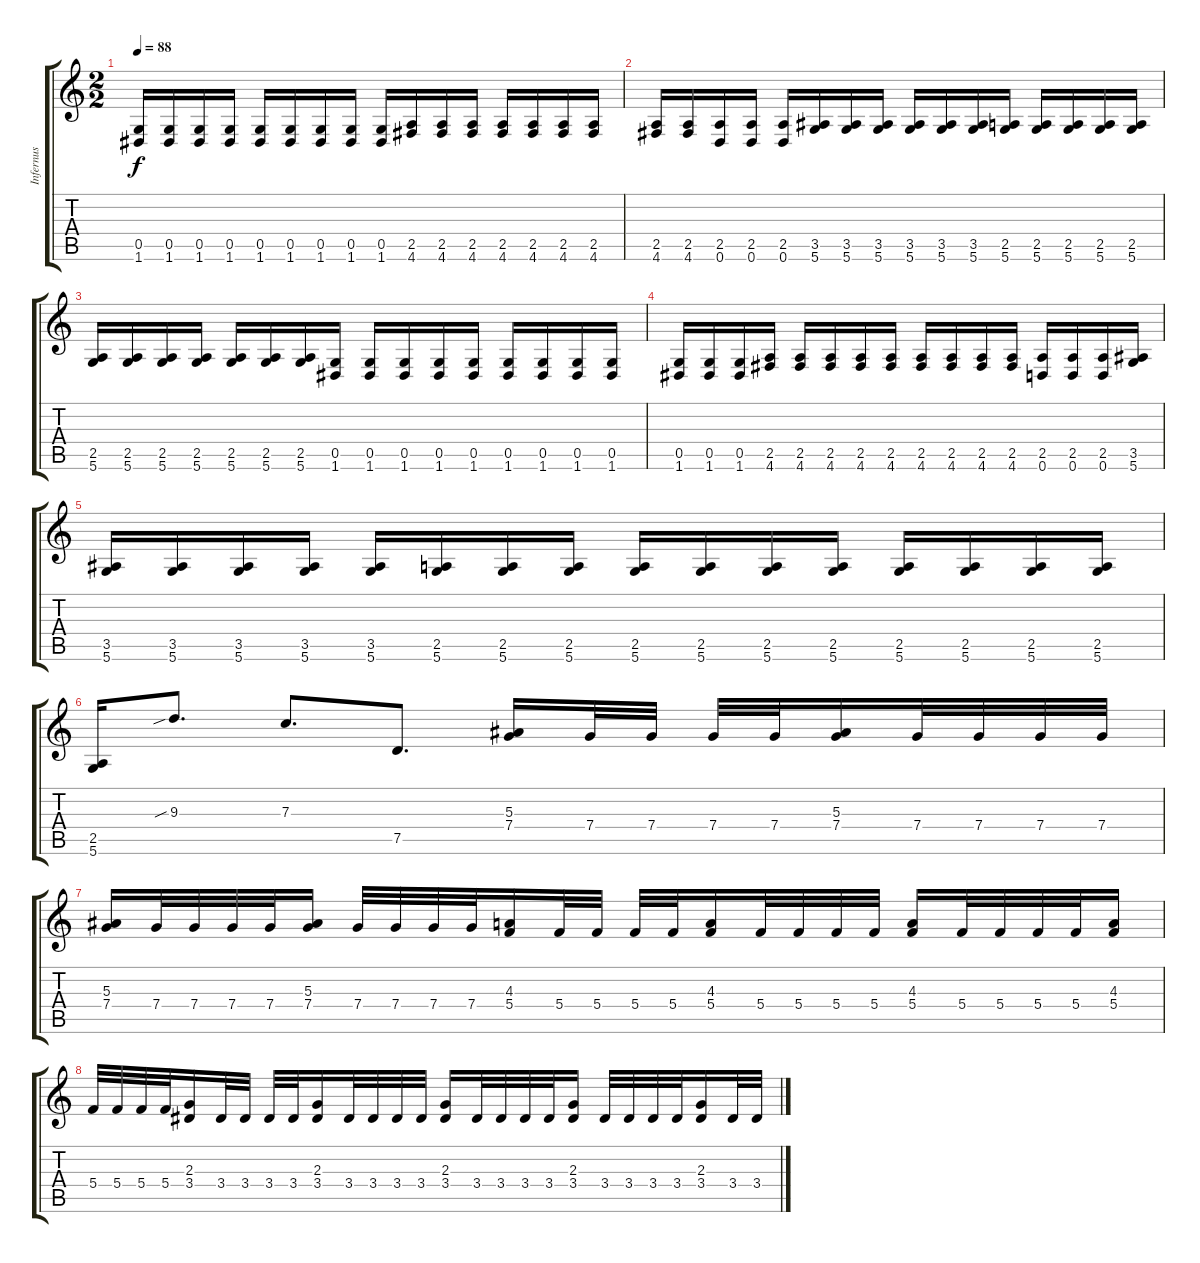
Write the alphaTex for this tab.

\track ("Infernus" "Infernus") {instrument distortionguitar}
\staff {score tabs}
\tuning (D4 A3 F3 C3 G2 D2) {hide}
\ts (2 2)
\tempo 88
\clef g2
\ks c
(0.5 1.6).16{dy f} (0.5 1.6).16 (0.5 1.6).16 (0.5 1.6).16 (0.5 1.6).16 (0.5 1.6).16 (0.5 1.6).16 (0.5 1.6).16 (0.5 1.6).16 (2.5 4.6).16 (2.5 4.6).16 (2.5 4.6).16 (2.5 4.6).16 (2.5 4.6).16 (2.5 4.6).16 (2.5 4.6).16 |
(2.5 4.6).16 (2.5 4.6).16 (2.5 0.6).16 (2.5 0.6).16 (2.5 0.6).16 (3.5 5.6).16 (3.5 5.6).16 (3.5 5.6).16 (3.5 5.6).16 (3.5 5.6).16 (3.5 5.6).16 (2.5 5.6).16 (2.5 5.6).16 (2.5 5.6).16 (2.5 5.6).16 (2.5 5.6).16 |
(2.5 5.6).16 (2.5 5.6).16 (2.5 5.6).16 (2.5 5.6).16 (2.5 5.6).16 (2.5 5.6).16 (2.5 5.6).16 (0.5 1.6).16 (0.5 1.6).16 (0.5 1.6).16 (0.5 1.6).16 (0.5 1.6).16 (0.5 1.6).16 (0.5 1.6).16 (0.5 1.6).16 (0.5 1.6).16 |
(0.5 1.6).16 (0.5 1.6).16 (0.5 1.6).16 (2.5 4.6).16 (2.5 4.6).16 (2.5 4.6).16 (2.5 4.6).16 (2.5 4.6).16 (2.5 4.6).16 (2.5 4.6).16 (2.5 4.6).16 (2.5 4.6).16 (2.5 0.6).16 (2.5 0.6).16 (2.5 0.6).16 (3.5 5.6).16 |
(3.5 5.6).16 (3.5 5.6).16 (3.5 5.6).16 (3.5 5.6).16 (3.5 5.6).16 (2.5 5.6).16 (2.5 5.6).16 (2.5 5.6).16 (2.5 5.6).16 (2.5 5.6).16 (2.5 5.6).16 (2.5 5.6).16 (2.5 5.6).16 (2.5 5.6).16 (2.5 5.6).16 (2.5 5.6).16 |
(2.5 5.6).16 9.3{sib}.8{d} 7.3.8{d} 7.5.8{d} (5.3 7.4).16 7.4.32 7.4.32 7.4.32 7.4.32 (5.3 7.4).16 7.4.32 7.4.32 7.4.32 7.4.32 |
(5.3 7.4).16 7.4.32 7.4.32 7.4.32 7.4.32 (5.3 7.4).16 7.4.32 7.4.32 7.4.32 7.4.32 (4.3 5.4).16 5.4.32 5.4.32 5.4.32 5.4.32 (4.3 5.4).16 5.4.32 5.4.32 5.4.32 5.4.32 (4.3 5.4).16 5.4.32 5.4.32 5.4.32 5.4.32 (4.3 5.4).16 |
5.4.32 5.4.32 5.4.32 5.4.32 (2.3 3.4).16 3.4.32 3.4.32 3.4.32 3.4.32 (2.3 3.4).16 3.4.32 3.4.32 3.4.32 3.4.32 (2.3 3.4).16 3.4.32 3.4.32 3.4.32 3.4.32 (2.3 3.4).16 3.4.32 3.4.32 3.4.32 3.4.32 (2.3 3.4).16 3.4.32 3.4.32
